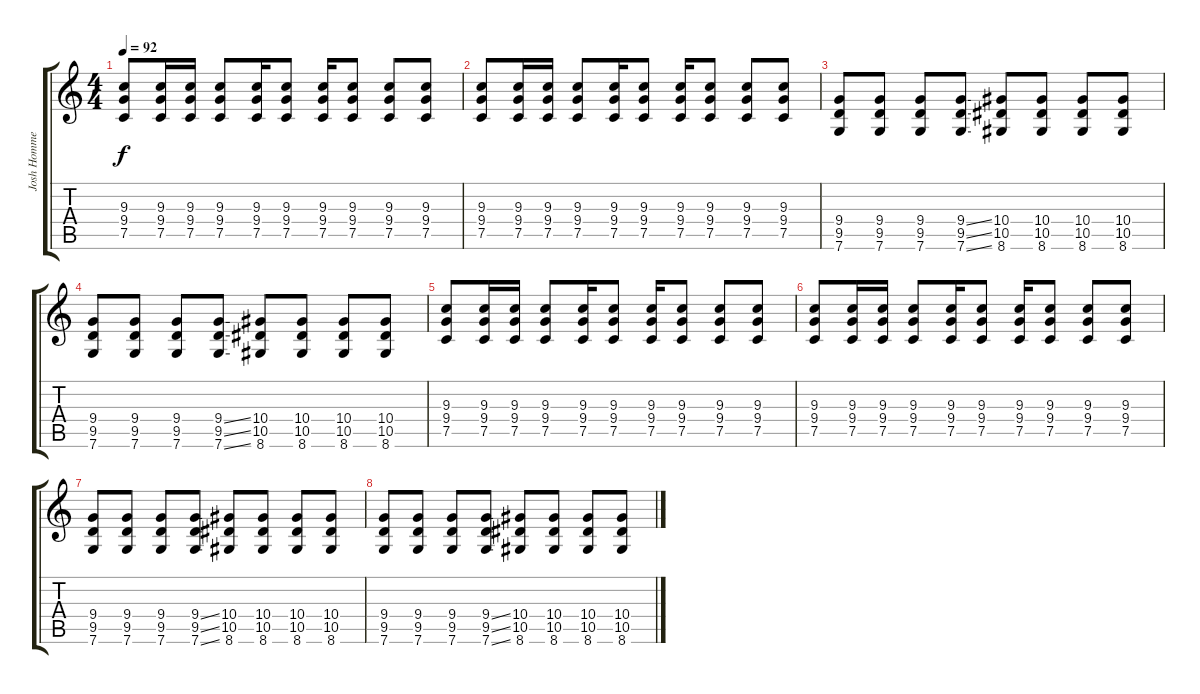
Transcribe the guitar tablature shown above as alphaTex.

\track ("Josh Homme" "Josh Homme") {instrument distortionguitar}
\staff {score tabs}
\tuning (C4 G3 Eb3 Bb2 F2 C2) {hide}
\ts (4 4)
\tempo 92
\clef g2
\ks c
(9.3 9.4 7.5).8{dy f} (9.3 9.4 7.5).16 (9.3 9.4 7.5).16 (9.3 9.4 7.5).8 (9.3 9.4 7.5).16 (9.3 9.4 7.5).8 (9.3 9.4 7.5).16 (9.3 9.4 7.5).8 (9.3 9.4 7.5).8 (9.3 9.4 7.5).8 |
(9.3 9.4 7.5).8 (9.3 9.4 7.5).16 (9.3 9.4 7.5).16 (9.3 9.4 7.5).8 (9.3 9.4 7.5).16 (9.3 9.4 7.5).8 (9.3 9.4 7.5).16 (9.3 9.4 7.5).8 (9.3 9.4 7.5).8 (9.3 9.4 7.5).8 |
(9.4 9.5 7.6).8 (9.4 9.5 7.6).8 (9.4 9.5 7.6).8 (9.4{ss} 9.5{ss} 7.6{ss}).8 (10.4 10.5 8.6).8 (10.4 10.5 8.6).8 (10.4 10.5 8.6).8 (10.4 10.5 8.6).8 |
(9.4 9.5 7.6).8 (9.4 9.5 7.6).8 (9.4 9.5 7.6).8 (9.4{ss} 9.5{ss} 7.6{ss}).8 (10.4 10.5 8.6).8 (10.4 10.5 8.6).8 (10.4 10.5 8.6).8 (10.4 10.5 8.6).8 |
(9.3 9.4 7.5).8 (9.3 9.4 7.5).16 (9.3 9.4 7.5).16 (9.3 9.4 7.5).8 (9.3 9.4 7.5).16 (9.3 9.4 7.5).8 (9.3 9.4 7.5).16 (9.3 9.4 7.5).8 (9.3 9.4 7.5).8 (9.3 9.4 7.5).8 |
(9.3 9.4 7.5).8 (9.3 9.4 7.5).16 (9.3 9.4 7.5).16 (9.3 9.4 7.5).8 (9.3 9.4 7.5).16 (9.3 9.4 7.5).8 (9.3 9.4 7.5).16 (9.3 9.4 7.5).8 (9.3 9.4 7.5).8 (9.3 9.4 7.5).8 |
(9.4 9.5 7.6).8 (9.4 9.5 7.6).8 (9.4 9.5 7.6).8 (9.4{ss} 9.5{ss} 7.6{ss}).8 (10.4 10.5 8.6).8 (10.4 10.5 8.6).8 (10.4 10.5 8.6).8 (10.4 10.5 8.6).8 |
(9.4 9.5 7.6).8 (9.4 9.5 7.6).8 (9.4 9.5 7.6).8 (9.4{ss} 9.5{ss} 7.6{ss}).8 (10.4 10.5 8.6).8 (10.4 10.5 8.6).8 (10.4 10.5 8.6).8 (10.4 10.5 8.6).8
